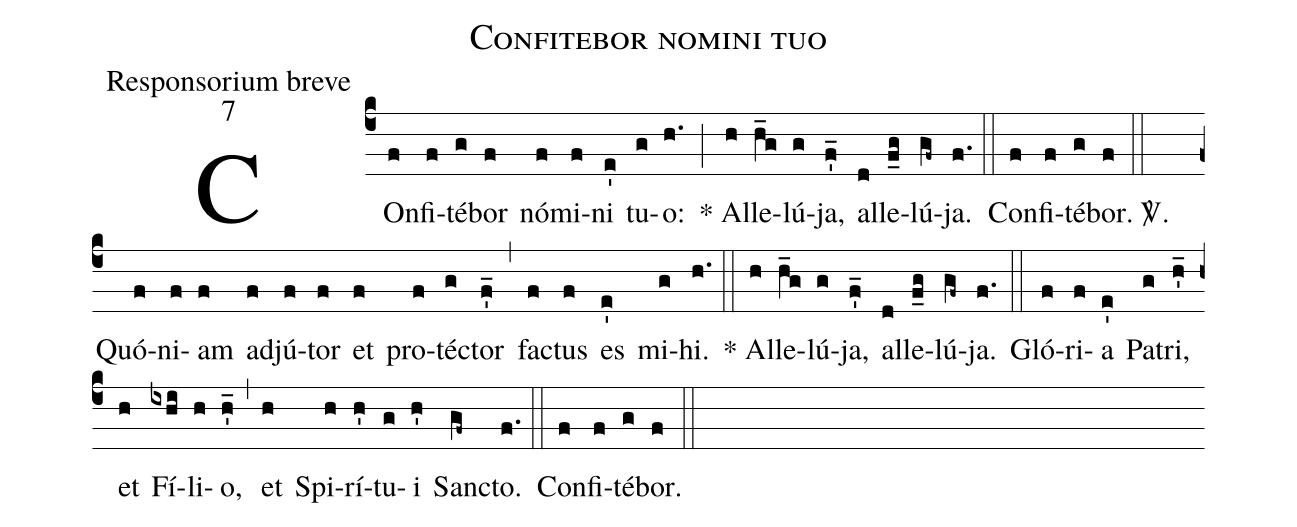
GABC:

name:Confitebor nomini tuo;
office-part:Responsorium breve;
mode:7;
%%
(c4) COn(f)fi(f)té(g)bor(f) nó(f)mi(f)ni(e') tu(g)o:(h.) (;) * Al(h)le(h_g)lú(g)ja,(f'_) al(d)le(f_g)lú(gf~)ja.(f.) (::)
Con(f)fi(f)té(g)bor.(f) (::)
<sp>V/</sp>.() Quó(f)ni(f)am(f) ad(f)jú(f)tor(f) et(f) pro(f)té(g)ctor(f'_) (,) fa(f)ctus(f) es(e') mi(g)hi.(h.) (::)
 * Al(h)le(h_g)lú(g)ja,(f'_) al(d)le(f_g)lú(gf~)ja.(f.) (::)
Gló(f)ri(f)a(e') Pa(g)tri,(h'_) et(h) Fí(ixhi)li(h)o,(h'_) (,) et(h) Spi(h)rí(h')tu(g)i(h') San(gf~)cto.(f.) (::)
Con(f)fi(f)té(g)bor.(f) (::)
